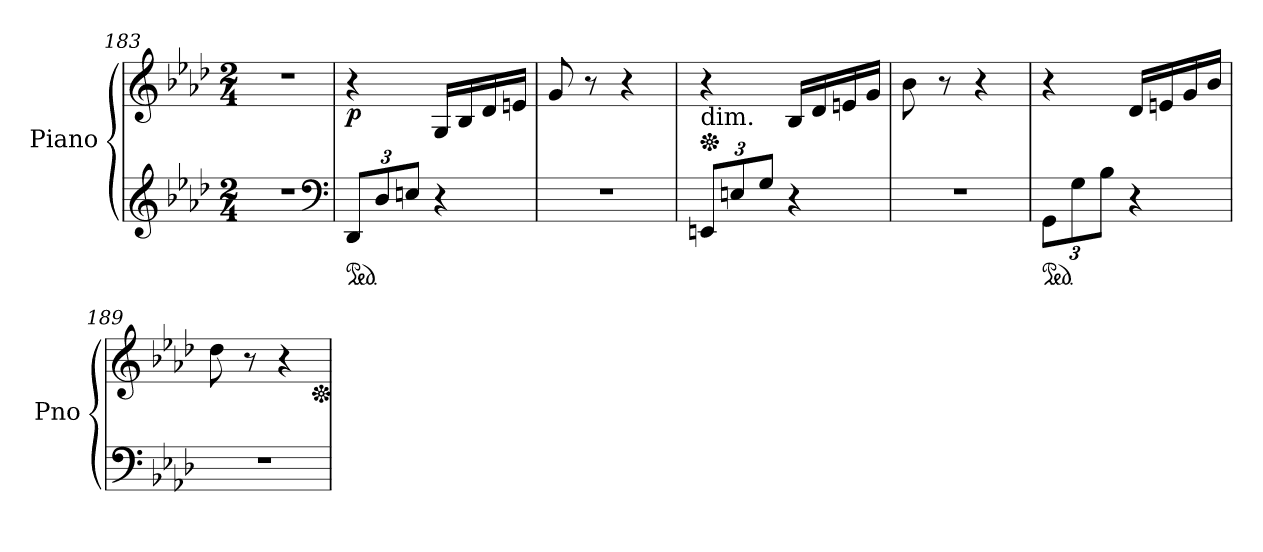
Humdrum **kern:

**kern	**kern	**dynam
*part1	*part1	*part1
*staff2	*staff1	*staff1/2
*I"Piano	*	*
*I'Pno	*	*
*clefG2	*clefG2	*
*k[b-e-a-d-]	*k[b-e-a-d-]	*
*A-:	*A-:	*
*M2/4	*M2/4	*
=183	=183	=183
2r	2r	.
*clefF4	*	*
=184	=184	=184
*ped	*	*
*Xbrackettup	*	*
!	!	!LO:DY:b
12DD-/L	4r	p
12D-/	.	.
12En/J	.	.
4r	16G/LL	.
.	16B-/	.
.	16d-/	.
.	16en/JJ	.
=185	=185	=185
2r	8g/	.
.	8r	.
.	4r	.
=186	=186	=186
*	*Xped	*
!	!LO:TX:b:t=dim.	!
12EEn/L	4r	.
12En/	.	.
12G/J	.	.
4r	16B-/LL	.
.	16d-/	.
.	16en/	.
.	16g/JJ	.
=187	=187	=187
2r	8b-\	.
.	8r	.
.	4r	.
!!LO:PB:g=z
=188	=188	=188
*ped	*	*
12GG\L	4r	.
12G\	.	.
12B-\J	.	.
4r	16d-/LL	.
.	16en/	.
.	16g/	.
.	16b-/JJ	.
!!LO:PB:g=z
=189	=189	=189
2r	8dd-\	.
.	8r	.
.	4r	.
*	*Xped	*
=	=	=
*-	*-	*-
